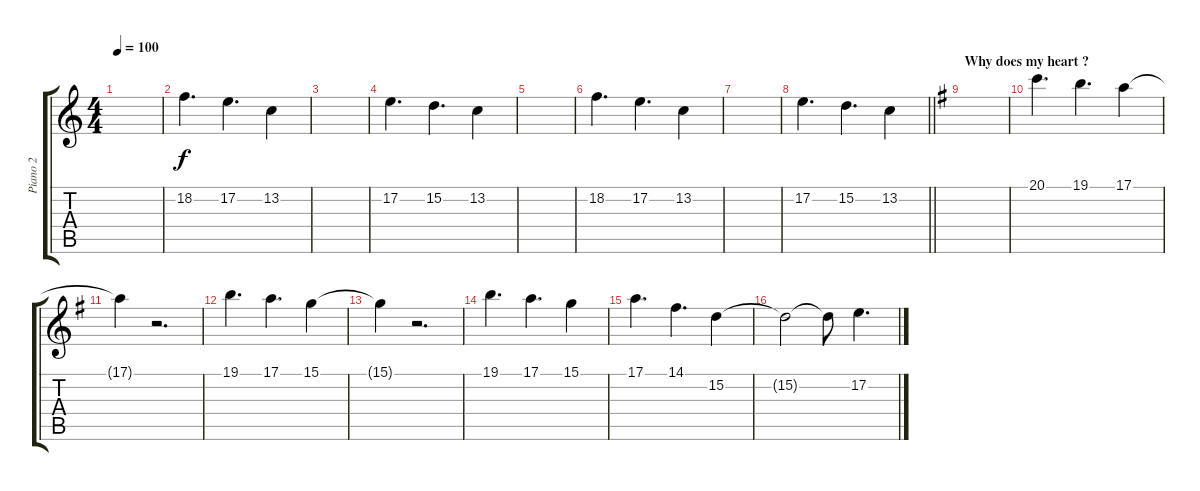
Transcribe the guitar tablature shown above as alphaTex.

\track ("Piano 2" "Piano 2") {instrument acousticgrandpiano}
\staff {score tabs}
\tuning (E4 B3 G3 D3 A2 E2) {hide}
\ts (4 4)
\tempo 100
\clef g2
\ks c
|
18.2.4{d} 17.2.4{d} 13.2.4 |
|
17.2.4{d} 15.2.4{d} 13.2.4 |
|
18.2.4{d} 17.2.4{d} 13.2.4 |
|
\barLineRight lightlight
17.2.4{d} 15.2.4{d} 13.2.4 |
\section ("" "Why does my heart ?")
\ks g
|
20.1.4{d} 19.1.4{d} 17.1.4 |
17.1{t}.4 r.2{d} |
19.1.4{d} 17.1.4{d} 15.1.4 |
15.1{t}.4 r.2{d} |
19.1.4{d} 17.1.4{d} 15.1.4 |
17.1.4{d} 14.1.4{d} 15.2.4 |
15.2{t}.2 15.2{t}.8 17.2.4{d}
